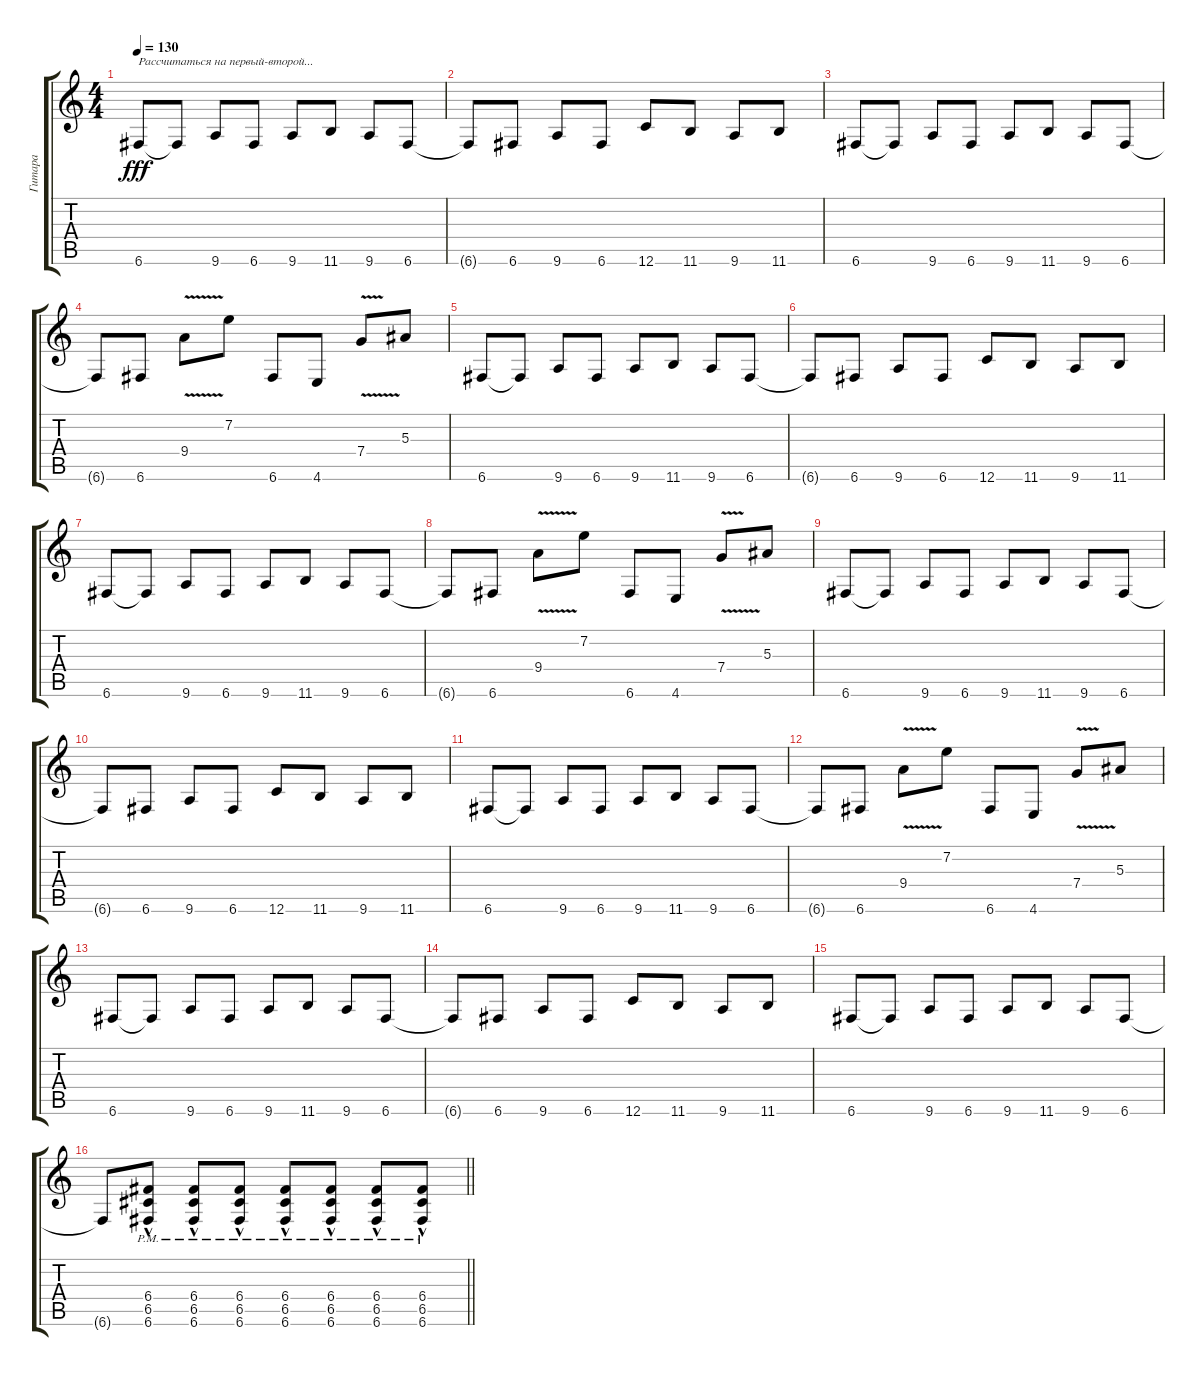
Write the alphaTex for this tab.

\track ("Гитара" "Гитара") {instrument distortionguitar}
\staff {score tabs}
\tuning (D4 A3 F3 C3 G2 C2) {hide}
\ts (4 4)
\tempo 130
\clef g2
\ks c
6.6.8{txt "Рассчитаться на первый-второй..." dy fff} 6.6{t}.8 9.6.8 6.6.8 9.6.8 11.6.8 9.6.8 6.6.8 |
6.6{t}.8 6.6.8 9.6.8 6.6.8 12.6.8 11.6.8 9.6.8 11.6.8 |
6.6.8 6.6{t}.8 9.6.8 6.6.8 9.6.8 11.6.8 9.6.8 6.6.8 |
6.6{t}.8 6.6.8 9.4{v}.8 7.2.8 6.6.8 4.6.8 7.4{v}.8 5.3.8 |
6.6.8 6.6{t}.8 9.6.8 6.6.8 9.6.8 11.6.8 9.6.8 6.6.8 |
6.6{t}.8 6.6.8 9.6.8 6.6.8 12.6.8 11.6.8 9.6.8 11.6.8 |
6.6.8 6.6{t}.8 9.6.8 6.6.8 9.6.8 11.6.8 9.6.8 6.6.8 |
6.6{t}.8 6.6.8 9.4{v}.8 7.2.8 6.6.8 4.6.8 7.4{v}.8 5.3.8 |
6.6.8 6.6{t}.8 9.6.8 6.6.8 9.6.8 11.6.8 9.6.8 6.6.8 |
6.6{t}.8 6.6.8 9.6.8 6.6.8 12.6.8 11.6.8 9.6.8 11.6.8 |
6.6.8 6.6{t}.8 9.6.8 6.6.8 9.6.8 11.6.8 9.6.8 6.6.8 |
6.6{t}.8 6.6.8 9.4{v}.8 7.2.8 6.6.8 4.6.8 7.4{v}.8 5.3.8 |
6.6.8 6.6{t}.8 9.6.8 6.6.8 9.6.8 11.6.8 9.6.8 6.6.8 |
6.6{t}.8 6.6.8 9.6.8 6.6.8 12.6.8 11.6.8 9.6.8 11.6.8 |
6.6.8 6.6{t}.8 9.6.8 6.6.8 9.6.8 11.6.8 9.6.8 6.6.8 |
\barLineRight lightlight
6.6{t}.8 (6.4{hac pm} 6.5{hac pm} 6.6{hac pm}).8 (6.4{hac} 6.5{hac pm} 6.6{hac pm}).8 (6.4{hac} 6.5{hac pm} 6.6{hac pm}).8 (6.4{hac pm} 6.5{hac pm} 6.6{hac pm}).8 (6.4{hac pm} 6.5{hac pm} 6.6{hac pm}).8 (6.4{hac pm} 6.5{hac pm} 6.6{hac pm}).8 (6.4{hac pm} 6.5{hac pm} 6.6{hac pm}).8
